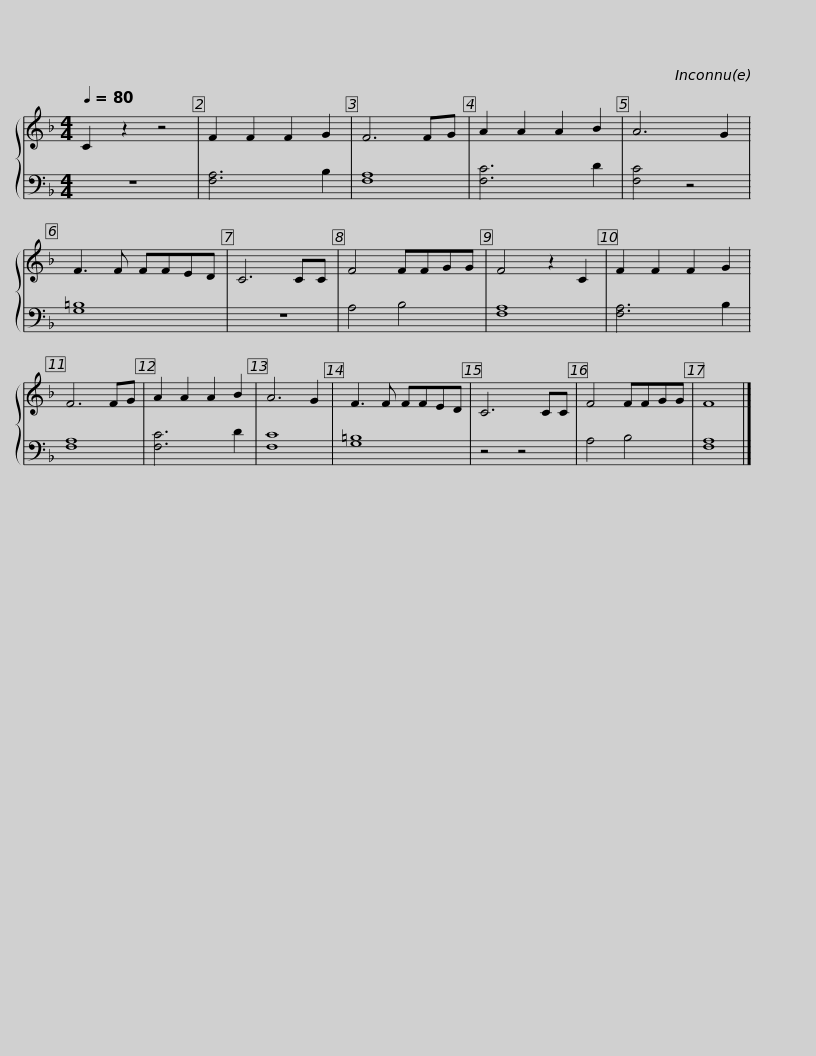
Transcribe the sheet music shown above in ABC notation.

X:1
%%score { 1 | 2 }
L:1/8
Q:1/4=80
M:4/4
I:linebreak $
K:F
V:1 treble
V:2 bass
V:1
 C2 z2 z4 | F2 F2 F2 G2 | F6 FG | A2 A2 A2 B2 | A6 G2 | %5
 F3 F FFED | C6 CC | F4 FFGG | F4 z2 C2 |$ F2 F2 F2 G2 | %10
 F6 FG | A2 A2 A2 B2 | A6 G2 | F3 F FFED | C6 CC | %15
 F4 FFGG | F8 |] %17
V:2
 z8 | [F,A,]6 B,2 | [F,A,]8 | [F,C]6 D2 | [F,C]4 z4 | %5
 [G,=B,]8 | z8 | A,4 B,4 | [F,A,]8 |$ [F,A,]6 B,2 | %10
 [F,A,]8 | [F,C]6 D2 | [F,C]8 | [G,=B,]8 | z4 z4 | %15
 A,4 B,4 | [F,A,]8 |] %17
